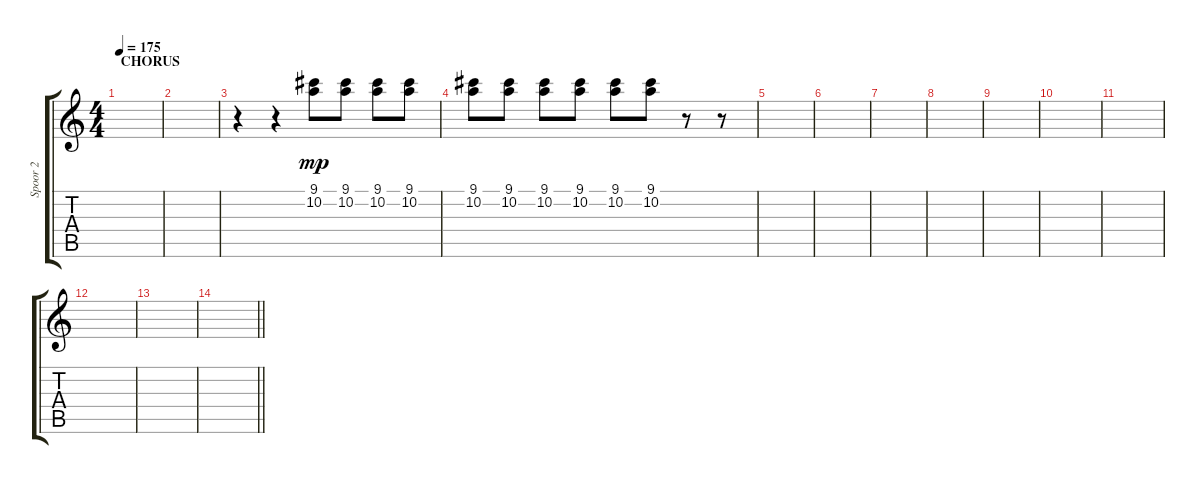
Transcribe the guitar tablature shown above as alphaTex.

\track ("Spoor 2" "Spoor 2") {instrument distortionguitar}
\staff {score tabs}
\tuning (E4 B3 G3 D3 A2 E2) {hide}
\ts (4 4)
\section ("" "CHORUS")
\tempo 175
\clef g2
\ks c
|
|
r.4 r.4 (9.1 10.2).8{dy mp} (9.1 10.2).8 (9.1 10.2).8 (9.1 10.2).8 |
(9.1 10.2).8 (9.1 10.2).8 (9.1 10.2).8 (9.1 10.2).8 (9.1 10.2).8 (9.1 10.2).8 r.8 r.8 |
|
|
|
|
|
|
|
|
|
\barLineRight lightlight
